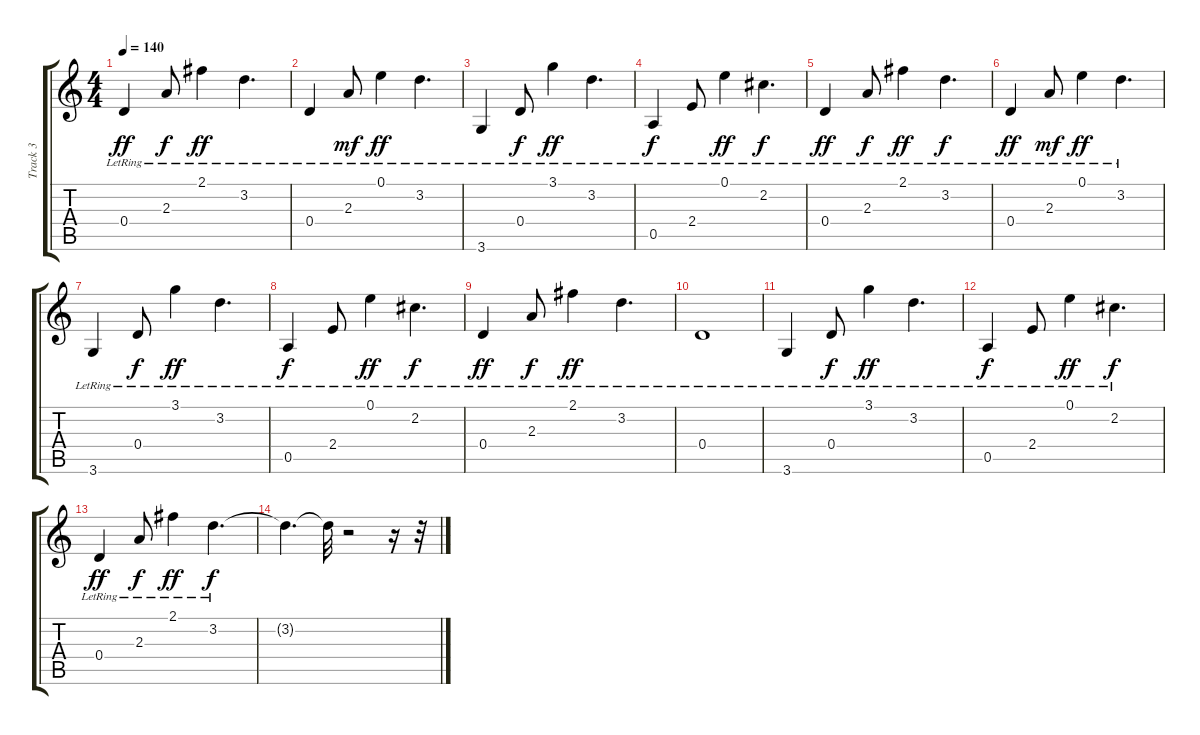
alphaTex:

\track ("Track 3" "Track 3") {instrument acousticguitarsteel}
\staff {score tabs}
\tuning (E4 B3 G3 D3 A2 E2) {hide}
\ts (4 4)
\tempo 140
\clef g2
\ks c
0.4{lr}.4{dy ff} 2.3{lr}.8{dy f} 2.1{lr}.4{dy ff} 3.2{lr}.4{d} |
0.4{lr}.4 2.3{lr}.8{dy mf} 0.1{lr}.4{dy ff} 3.2{lr}.4{d} |
3.6{lr}.4 0.4{lr}.8{dy f} 3.1{lr}.4{dy ff} 3.2{lr}.4{d} |
0.5{lr}.4{dy f} 2.4{lr}.8 0.1{lr}.4{dy ff} 2.2{lr}.4{d dy f} |
0.4{lr}.4{dy ff} 2.3{lr}.8{dy f} 2.1{lr}.4{dy ff} 3.2{lr}.4{d dy f} |
0.4{lr}.4{dy ff} 2.3{lr}.8{dy mf} 0.1{lr}.4{dy ff} 3.2{lr}.4{d} |
3.6{lr}.4 0.4{lr}.8{dy f} 3.1{lr}.4{dy ff} 3.2{lr}.4{d} |
0.5{lr}.4{dy f} 2.4{lr}.8 0.1{lr}.4{dy ff} 2.2{lr}.4{d dy f} |
0.4{lr}.4{dy ff} 2.3{lr}.8{dy f} 2.1{lr}.4{dy ff} 3.2{lr}.4{d} |
0.4{lr}.1 |
3.6{lr}.4 0.4{lr}.8{dy f} 3.1{lr}.4{dy ff} 3.2{lr}.4{d} |
0.5{lr}.4{dy f} 2.4{lr}.8 0.1{lr}.4{dy ff} 2.2{lr}.4{d dy f} |
0.4{lr}.4{dy ff} 2.3{lr}.8{dy f} 2.1{lr}.4{dy ff} 3.2{lr}.4{d dy f} |
3.2{t}.4{d} 3.2{t}.32 r.2 r.16 r.32
